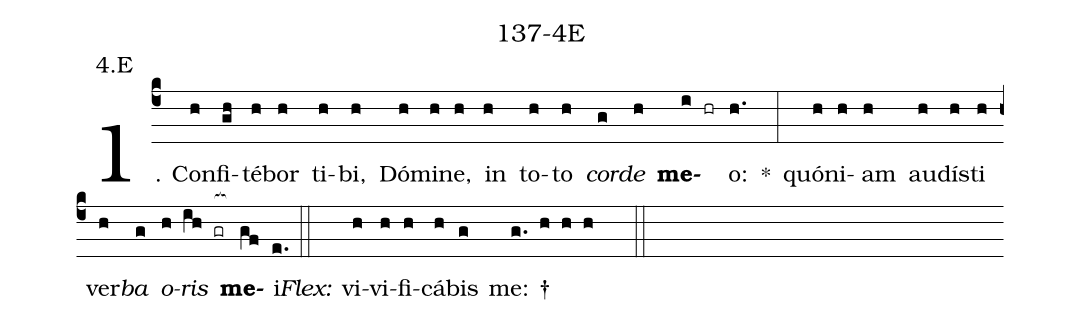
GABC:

name: 137-4E;
annotation: 4.E;
%%
(c4)1. Con(h)fi(gh)té(h)bor(h) ti(h)bi,(h) Dó(h)mi(h)ne,(h) in(h) to(h)to(h) <i>cor</i>(g)<i>de</i>(h) <b>me</b>(i hr)o:(h.) *(:) quón(h)i(h)am(h) au(h)dís(h)ti(h) ver(h)<i>ba</i>(g) <i>o</i>(h)<i>ris</i>(ih gr[ocb:1{]) <b>me</b>(gf[ocb:0}])i.(e.) (::)
<i>Flex:</i>()  vi(h)vi(h)fi(h)cá(h)bis(g) me: †(g. h h h  ::)
